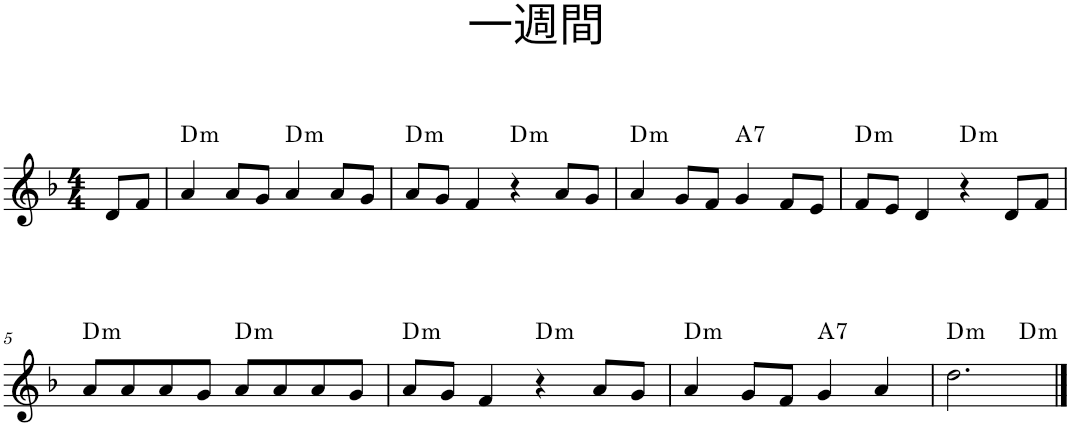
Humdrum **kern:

**kern	**harte
*part1	*part1
*staff1	*
*I"Piano	*
*I'Pno.	*
*clefG2	*
*k[b-]	*
*M4/4	*
=	=
8d/L	.
8f/J	.
=1	=1
!	!LO:H:kt=m
4a/	D:min
8a/L	.
8g/J	.
!	!LO:H:kt=m
4a/	D:min
8a/L	.
8g/J	.
=2	=2
!	!LO:H:kt=m
8a/L	D:min
8g/J	.
4f/	.
!	!LO:H:kt=m
4r	D:min
8a/L	.
8g/J	.
=3	=3
!	!LO:H:kt=m
4a/	D:min
8g/L	.
8f/J	.
!	!LO:H:kt=7
4g/	A:7
8f/L	.
8e/J	.
=4	=4
!	!LO:H:kt=m
8f/L	D:min
8e/J	.
4d/	.
!	!LO:H:kt=m
4r	D:min
8d/L	.
8f/J	.
!!LO:LB:g=z
=5	=5
!	!LO:H:kt=m
8a/L	D:min
8a/	.
8a/	.
8g/J	.
!	!LO:H:kt=m
8a/L	D:min
8a/	.
8a/	.
8g/J	.
=6	=6
!	!LO:H:kt=m
8a/L	D:min
8g/J	.
4f/	.
!	!LO:H:kt=m
4r	D:min
8a/L	.
8g/J	.
=7	=7
!	!LO:H:kt=m
4a/	D:min
8g/L	.
8f/J	.
!	!LO:H:kt=7
4g/	A:7
4a/	.
=8	=8
!	!LO:H:kt=m
*^	*
2.dd\	2ryy	D:min
!	!	!LO:H:kt=m
.	4ryy	D:min
*v	*v	*
==	==
*-	*-
